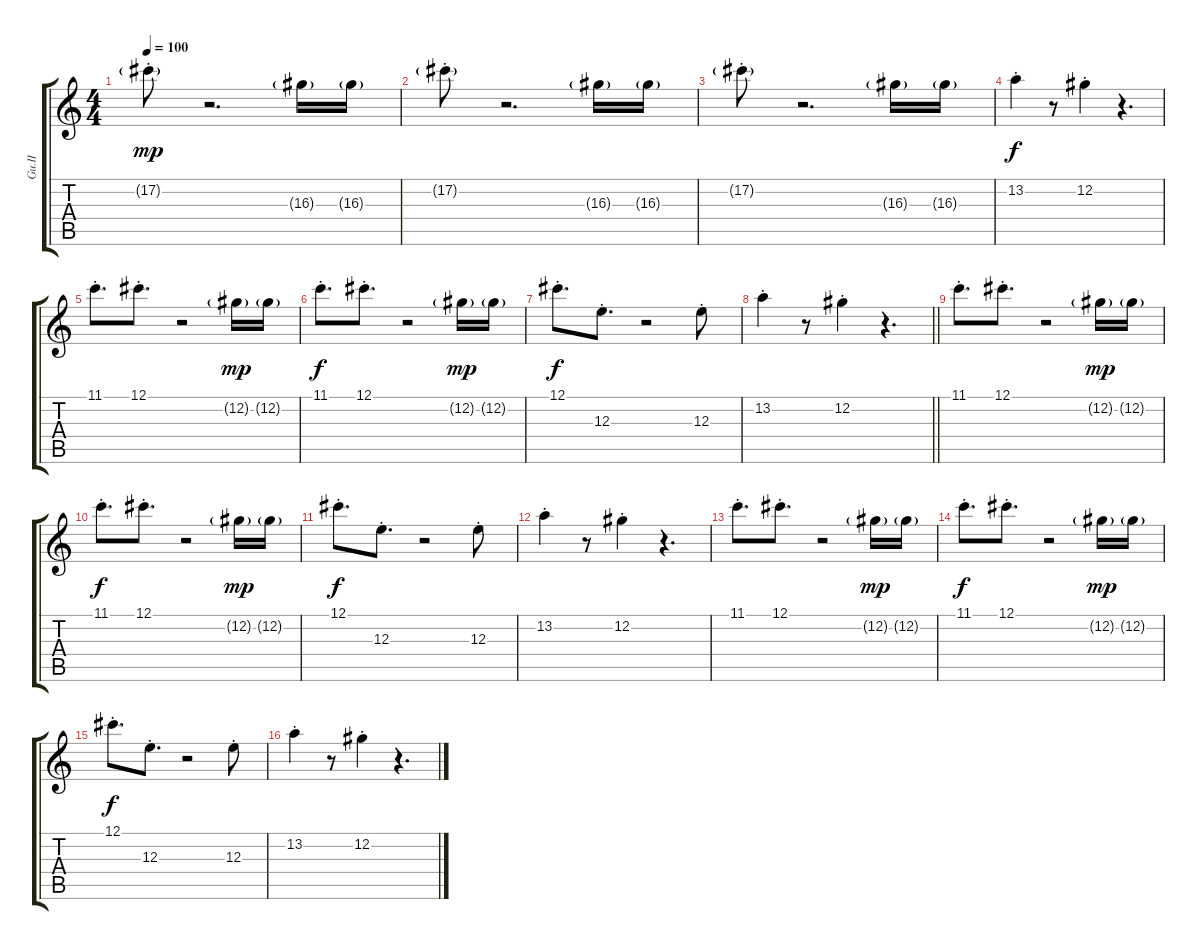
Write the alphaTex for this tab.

\track ("Gu.II" "Gu.II") {instrument distortionguitar}
\staff {score tabs}
\tuning (Db4 Ab3 E3 B2 Gb2 B1) {hide}
\ts (4 4)
\tempo 100
\clef g2
\ks c
17.2{g st}.8{dy mp instrument electricguitarclean} r.2{d} 16.3{g}.16 16.3{g}.16 |
17.2{g st}.8 r.2{d} 16.3{g}.16 16.3{g}.16 |
17.2{g st}.8 r.2{d} 16.3{g}.16 16.3{g}.16 |
13.2{st}.4{dy f} r.8 12.2{st}.4 r.4{d} |
11.1{st}.8{d} 12.1{st}.8{d} r.2 12.2{g}.16{dy mp} 12.2{g}.16 |
11.1{st}.8{d dy f} 12.1{st}.8{d} r.2 12.2{g}.16{dy mp} 12.2{g}.16 |
12.1{st}.8{d dy f} 12.3{st}.8{d} r.2 12.3{st}.8 |
\barLineRight lightlight
13.2{st}.4 r.8 12.2{st}.4 r.4{d} |
11.1{st}.8{d} 12.1{st}.8{d} r.2 12.2{g}.16{dy mp} 12.2{g}.16 |
11.1{st}.8{d dy f} 12.1{st}.8{d} r.2 12.2{g}.16{dy mp} 12.2{g}.16 |
12.1{st}.8{d dy f} 12.3{st}.8{d} r.2 12.3{st}.8 |
13.2{st}.4 r.8 12.2{st}.4 r.4{d} |
11.1{st}.8{d} 12.1{st}.8{d} r.2 12.2{g}.16{dy mp} 12.2{g}.16 |
11.1{st}.8{d dy f} 12.1{st}.8{d} r.2 12.2{g}.16{dy mp} 12.2{g}.16 |
12.1{st}.8{d dy f} 12.3{st}.8{d} r.2 12.3{st}.8 |
13.2{st}.4 r.8 12.2{st}.4 r.4{d}
